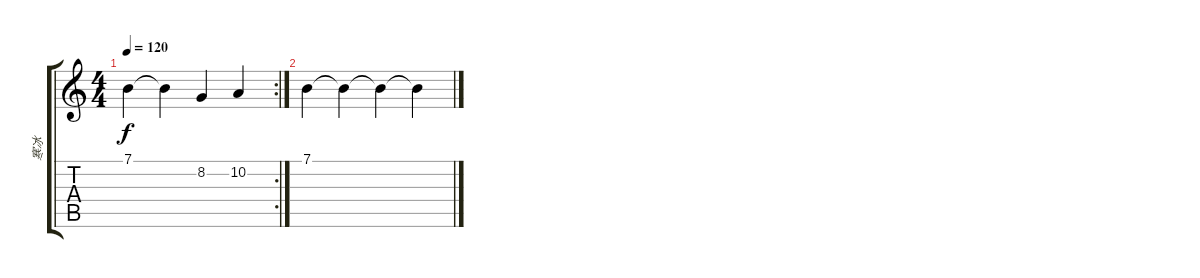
\track ("寒冰" "寒冰") {instrument whistle}
\staff {score tabs}
\tuning (E4 B3 G3 D3 A2 E2) {hide}
\rc 2
\ts (4 4)
\tempo 120
\clef g2
\ks c
7.1{t}.4{dy f} 7.1{t}.4 8.2.4 10.2.4 |
7.1.4 7.1{t}.4 7.1{t}.4 7.1{t}.4
